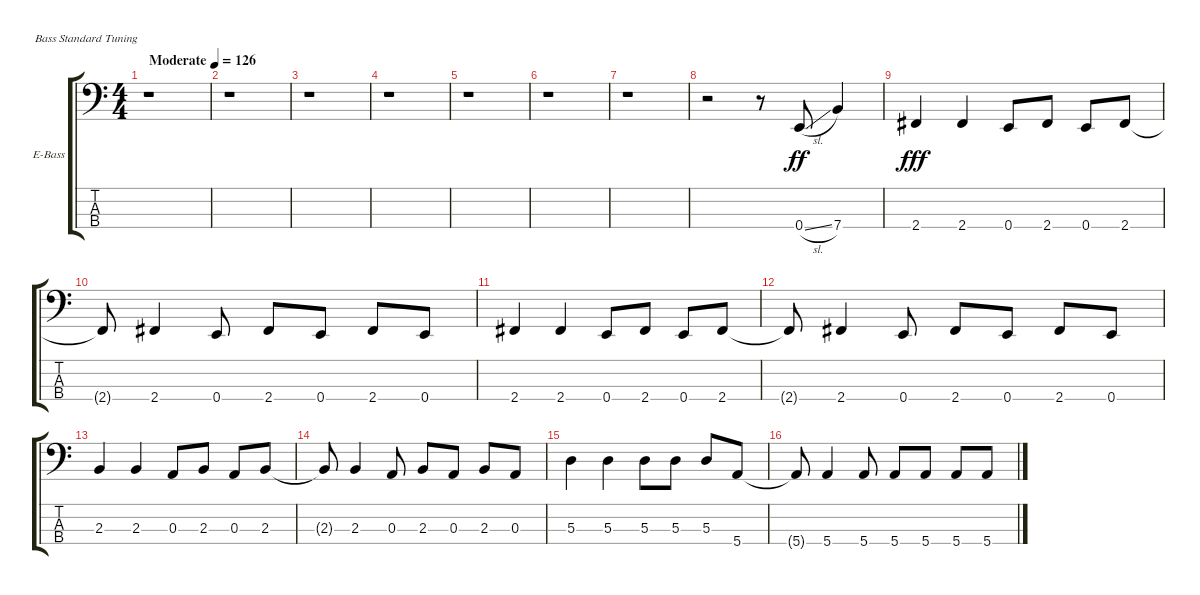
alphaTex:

\bracketExtendMode groupsimilarinstruments
\firstSystemTrackNameOrientation horizontal
\otherSystemsTrackNameOrientation horizontal
\track ("Basso" "E-Bass") {instrument electricbassfinger}
\staff {score tabs}
\tuning (G2 D2 A1 E1)
\ts (4 4)
\beaming (8 2 2 2 2)
\tempo (126 "Moderate")
\clef f4
\ks c
r.1{dy ff instrument electricbassfinger} |
r.1 |
r.1 |
r.1 |
r.1 |
r.1 |
r.1 |
r.2 r.8 0.4{sl}.8 7.4.4 |
2.4.4{dy fff} 2.4.4 0.4.8 2.4.8 0.4.8 2.4.8 |
2.4{t}.8 2.4.4 0.4.8 2.4.8 0.4.8 2.4.8 0.4.8 |
2.4.4 2.4.4 0.4.8 2.4.8 0.4.8 2.4.8 |
2.4{t}.8 2.4.4 0.4.8 2.4.8 0.4.8 2.4.8 0.4.8 |
2.3.4 2.3.4 0.3.8 2.3.8 0.3.8 2.3.8 |
2.3{t}.8 2.3.4 0.3.8 2.3.8 0.3.8 2.3.8 0.3.8 |
5.3.4 5.3.4 5.3.8 5.3.8 5.3.8 5.4.8 |
5.4{t}.8 5.4.4 5.4.8 5.4.8 5.4.8 5.4.8 5.4.8
